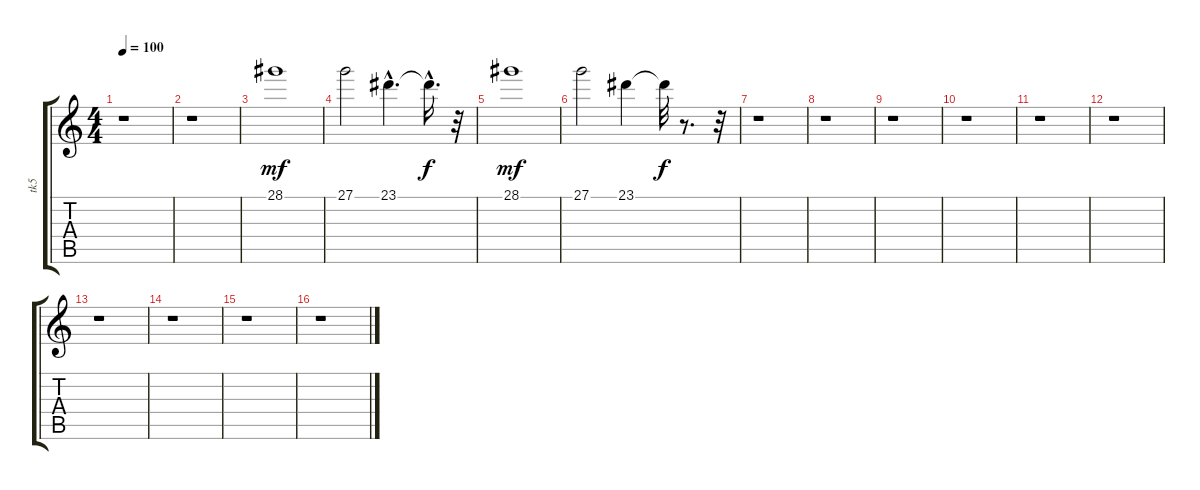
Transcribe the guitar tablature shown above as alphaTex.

\track ("tk5" "tk5") {instrument acousticgrandpiano}
\staff {score tabs}
\tuning (E4 B3 G3 D3 A2 E2) {hide}
\ts (4 4)
\tempo 100
\clef g2
\ks c
r.1{dy f} |
r.1 |
28.1.1{dy mf} |
27.1.2 23.1{hac}.4{d} 23.1{hac t}.16{d dy f} r.32 |
28.1.1{dy mf} |
27.1.2 23.1.4 23.1{t}.32{dy f} r.8{d} r.32 |
r.1 |
r.1 |
r.1 |
r.1 |
r.1 |
r.1 |
r.1 |
r.1 |
r.1 |
r.1
